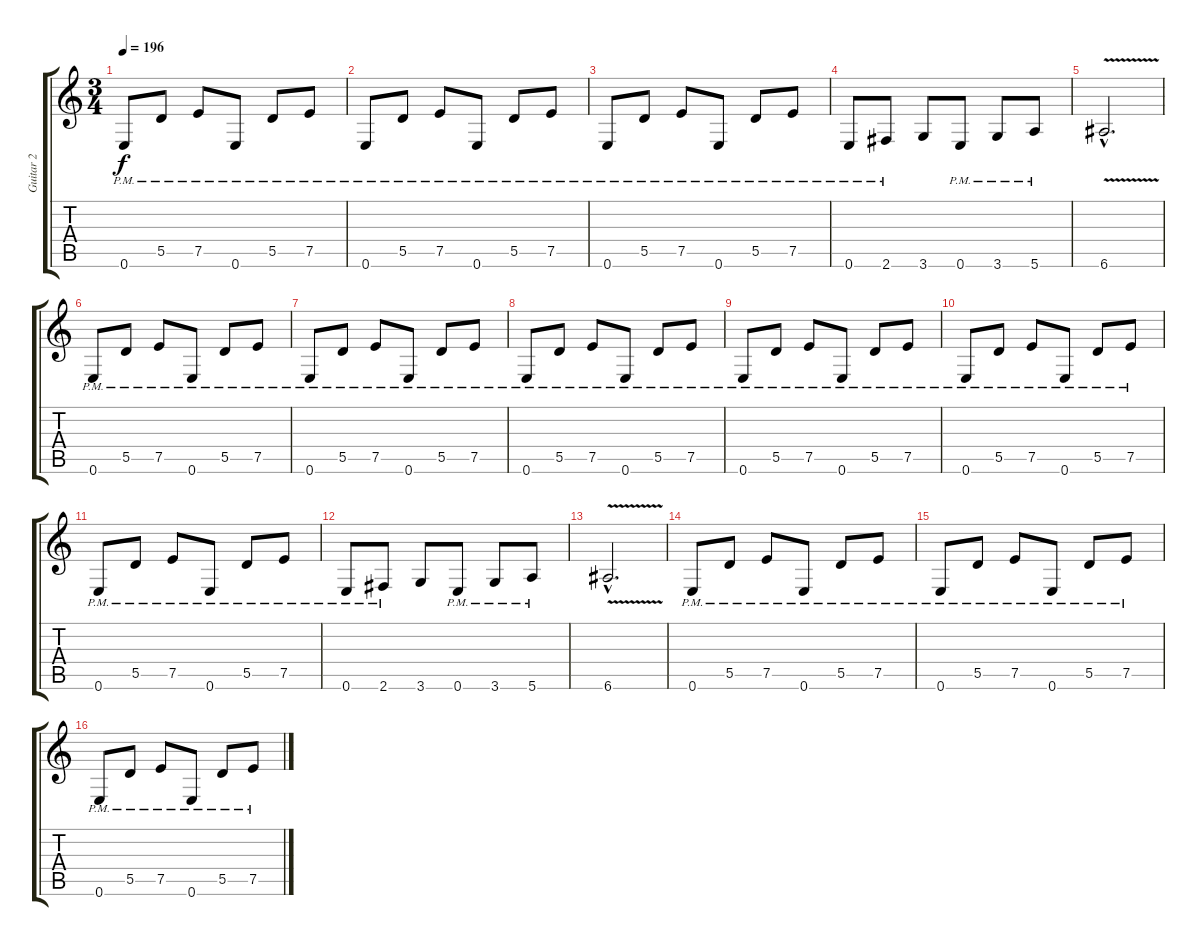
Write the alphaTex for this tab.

\track ("Guitar 2" "Guitar 2") {instrument distortionguitar}
\staff {score tabs}
\tuning (E4 B3 G3 D3 A2 E2) {hide}
\ts (3 4)
\tempo 196
\clef g2
\ks c
0.6{pm}.8{dy f} 5.5{pm}.8 7.5{pm}.8 0.6{pm}.8 5.5{pm}.8 7.5{pm}.8 |
0.6{pm}.8 5.5{pm}.8 7.5{pm}.8 0.6{pm}.8 5.5{pm}.8 7.5{pm}.8 |
0.6{pm}.8 5.5{pm}.8 7.5{pm}.8 0.6{pm}.8 5.5{pm}.8 7.5{pm}.8 |
0.6{pm}.8 2.6{pm}.8 3.6.8 0.6{pm}.8 3.6{pm}.8 5.6{pm}.8 |
6.6{v hac}.2{d} |
0.6{pm}.8 5.5{pm}.8 7.5{pm}.8 0.6{pm}.8 5.5{pm}.8 7.5{pm}.8 |
0.6{pm}.8 5.5{pm}.8 7.5{pm}.8 0.6{pm}.8 5.5{pm}.8 7.5{pm}.8 |
0.6{pm}.8 5.5{pm}.8 7.5{pm}.8 0.6{pm}.8 5.5{pm}.8 7.5{pm}.8 |
0.6{pm}.8 5.5{pm}.8 7.5{pm}.8 0.6{pm}.8 5.5{pm}.8 7.5{pm}.8 |
0.6{pm}.8 5.5{pm}.8 7.5{pm}.8 0.6{pm}.8 5.5{pm}.8 7.5{pm}.8 |
0.6{pm}.8 5.5{pm}.8 7.5{pm}.8 0.6{pm}.8 5.5{pm}.8 7.5{pm}.8 |
0.6{pm}.8 2.6{pm}.8 3.6.8 0.6{pm}.8 3.6{pm}.8 5.6{pm}.8 |
6.6{v hac}.2{d} |
0.6{pm}.8 5.5{pm}.8 7.5{pm}.8 0.6{pm}.8 5.5{pm}.8 7.5{pm}.8 |
0.6{pm}.8 5.5{pm}.8 7.5{pm}.8 0.6{pm}.8 5.5{pm}.8 7.5{pm}.8 |
0.6{pm}.8 5.5{pm}.8 7.5{pm}.8 0.6{pm}.8 5.5{pm}.8 7.5{pm}.8
